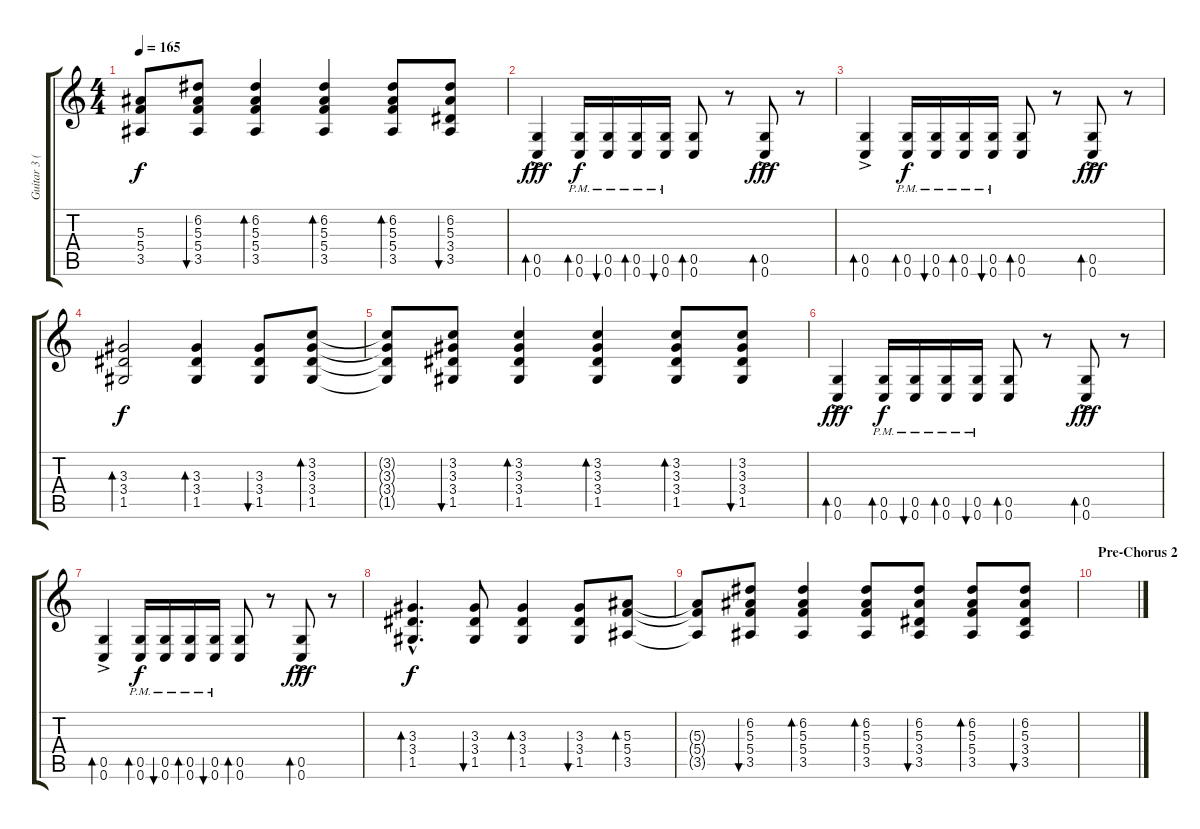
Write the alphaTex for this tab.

\track ("Guitar 3 (distortion)" "Guitar 3 (") {instrument distortionguitar}
\staff {score tabs}
\tuning (D4 A3 F3 C3 G2 C2) {hide}
\ts (4 4)
\tempo 165
\clef g2
\ks c
(5.3{t} 5.4{t} 3.5{t}).8{dy f} (6.2 5.3 5.4 3.5).8{bu 60} (6.2 5.3 5.4 3.5).4{bd 60} (6.2 5.3 5.4 3.5).4{bd 60} (6.2 5.3 5.4 3.5).8{bd 60} (6.2 5.3 3.4 3.5).8{bu 60} |
(0.5 0.6{ac}).4{bd 60 dy fff} (0.5{pm} 0.6{pm}).16{bd 60 dy f} (0.5{pm} 0.6{pm}).16{bu 60} (0.5{pm} 0.6{pm}).16{bd 60} (0.5{pm} 0.6{pm}).16{bu 60} (0.5 0.6).8{bd 60} r.8 (0.5 0.6{ac}).8{bd 60 dy fff} r.8 |
(0.5 0.6{ac}).4{bd 60} (0.5{pm} 0.6{pm}).16{bd 60 dy f} (0.5{pm} 0.6{pm}).16{bu 60} (0.5{pm} 0.6{pm}).16{bd 60} (0.5{pm} 0.6{pm}).16{bu 60} (0.5 0.6).8{bd 60} r.8 (0.5 0.6{ac}).8{bd 60 dy fff} r.8 |
(3.3 3.4 1.5).2{bd 60 dy f} (3.3 3.4 1.5).4{bd 60} (3.3 3.4 1.5).8{bu 60} (3.2 3.3 3.4 1.5).8{bd 60} |
(3.2{t} 3.3{t} 3.4{t} 1.5{t}).8 (3.2 3.3 3.4 1.5).8{bu 60} (3.2 3.3 3.4 1.5).4{bd 60} (3.2 3.3 3.4 1.5).4{bd 60} (3.2 3.3 3.4 1.5).8{bd 60} (3.2 3.3 3.4 1.5).8{bu 60} |
(0.5 0.6{ac}).4{bd 60 dy fff} (0.5{pm} 0.6{pm}).16{bd 60 dy f} (0.5{pm} 0.6{pm}).16{bu 60} (0.5{pm} 0.6{pm}).16{bd 60} (0.5{pm} 0.6{pm}).16{bu 60} (0.5 0.6).8{bd 60} r.8 (0.5 0.6{ac}).8{bd 60 dy fff} r.8 |
(0.5 0.6{ac}).4{bd 60} (0.5{pm} 0.6{pm}).16{bd 60 dy f} (0.5{pm} 0.6{pm}).16{bu 60} (0.5{pm} 0.6{pm}).16{bd 60} (0.5{pm} 0.6{pm}).16{bu 60} (0.5 0.6).8{bd 60} r.8 (0.5 0.6{ac}).8{bd 60 dy fff} r.8 |
(3.3{hac} 3.4{hac} 1.5{hac}).4{d bd 60 dy f} (3.3 3.4 1.5).8{bu 60} (3.3 3.4 1.5).4{bd 60} (3.3 3.4 1.5).8{bu 60} (5.3 5.4 3.5).8{bd 60} |
(5.3{t} 5.4{t} 3.5{t}).8 (6.2 5.3 5.4 3.5).8{bu 60} (6.2 5.3 5.4 3.5).4{bd 60} (6.2 5.3 5.4 3.5).8{bd 60} (6.2 5.3 3.4 3.5).8{bu 60} (6.2 5.3 5.4 3.5).8{bd 60} (6.2 5.3 3.4 3.5).8{bu 60} |
\section ("" "Pre-Chorus 2")
